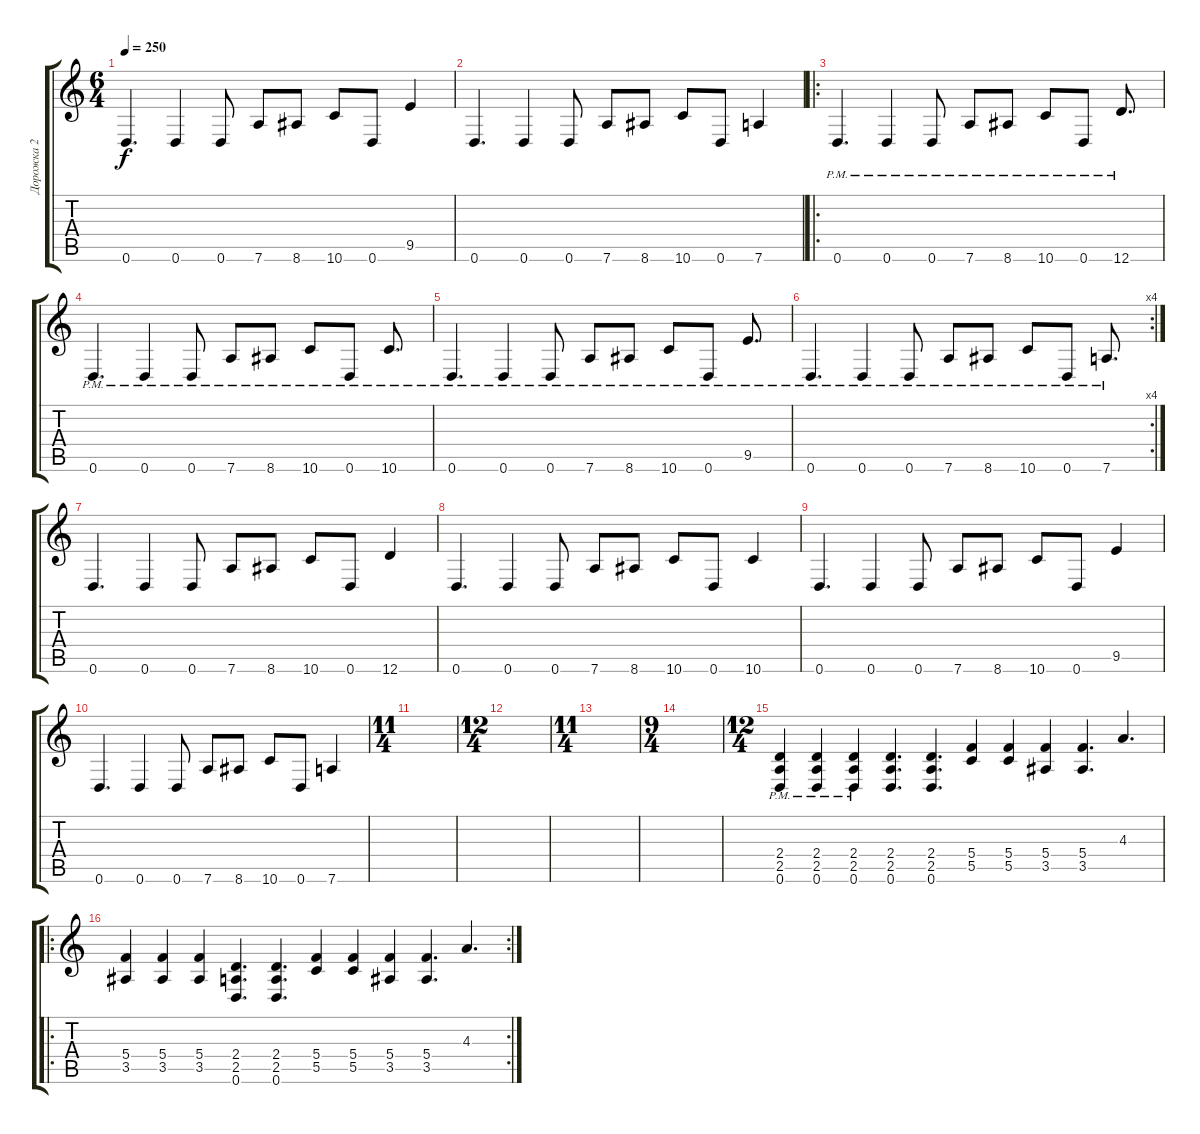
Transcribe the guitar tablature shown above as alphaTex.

\track ("Дорожка 2" "Дорожка 2") {instrument distortionguitar}
\staff {score tabs}
\tuning (D4 A3 F3 C3 G2 D2) {hide}
\ts (6 4)
\tempo 250
\clef g2
\ks c
0.6.4{d dy f} 0.6.4 0.6.8 7.6.8 8.6.8 10.6.8 0.6.8 9.5.4 |
0.6.4{d} 0.6.4 0.6.8 7.6.8 8.6.8 10.6.8 0.6.8 7.6.4 |
\ro
0.6{pm}.4{d} 0.6{pm}.4 0.6{pm}.8 7.6{pm}.8 8.6{pm}.8 10.6{pm}.8 0.6{pm}.8 12.6{pm}.8{d} |
0.6{pm}.4{d} 0.6{pm}.4 0.6{pm}.8 7.6{pm}.8 8.6{pm}.8 10.6{pm}.8 0.6{pm}.8 10.6{pm}.8{d} |
0.6{pm}.4{d} 0.6{pm}.4 0.6{pm}.8 7.6{pm}.8 8.6{pm}.8 10.6{pm}.8 0.6{pm}.8 9.5{pm}.8{d} |
\rc 4
0.6{pm}.4{d} 0.6{pm}.4 0.6{pm}.8 7.6{pm}.8 8.6{pm}.8 10.6{pm}.8 0.6{pm}.8 7.6{pm}.8{d} |
0.6.4{d} 0.6.4 0.6.8 7.6.8 8.6.8 10.6.8 0.6.8 12.6.4 |
0.6.4{d} 0.6.4 0.6.8 7.6.8 8.6.8 10.6.8 0.6.8 10.6.4 |
0.6.4{d} 0.6.4 0.6.8 7.6.8 8.6.8 10.6.8 0.6.8 9.5.4 |
0.6.4{d} 0.6.4 0.6.8 7.6.8 8.6.8 10.6.8 0.6.8 7.6.4 |
\ts (11 4)
|
\ts (12 4)
|
\ts (11 4)
|
\ts (9 4)
|
\ts (12 4)
(2.4{pm} 2.5{pm} 0.6{pm}).4 (2.4{pm} 2.5{pm} 0.6{pm}).4 (2.4{pm} 2.5{pm} 0.6{pm}).4 (2.4 2.5 0.6).4{d} (2.4 2.5 0.6).4{d} (5.4 5.5).4 (5.4 5.5).4 (5.4 3.5).4 (5.4 3.5).4{d} 4.3.4{d} |
\ro
\rc 2
(5.4 3.5).4 (5.4 3.5).4 (5.4 3.5).4 (2.4 2.5 0.6).4{d} (2.4 2.5 0.6).4{d} (5.4 5.5).4 (5.4 5.5).4 (5.4 3.5).4 (5.4 3.5).4{d} 4.3.4{d}
